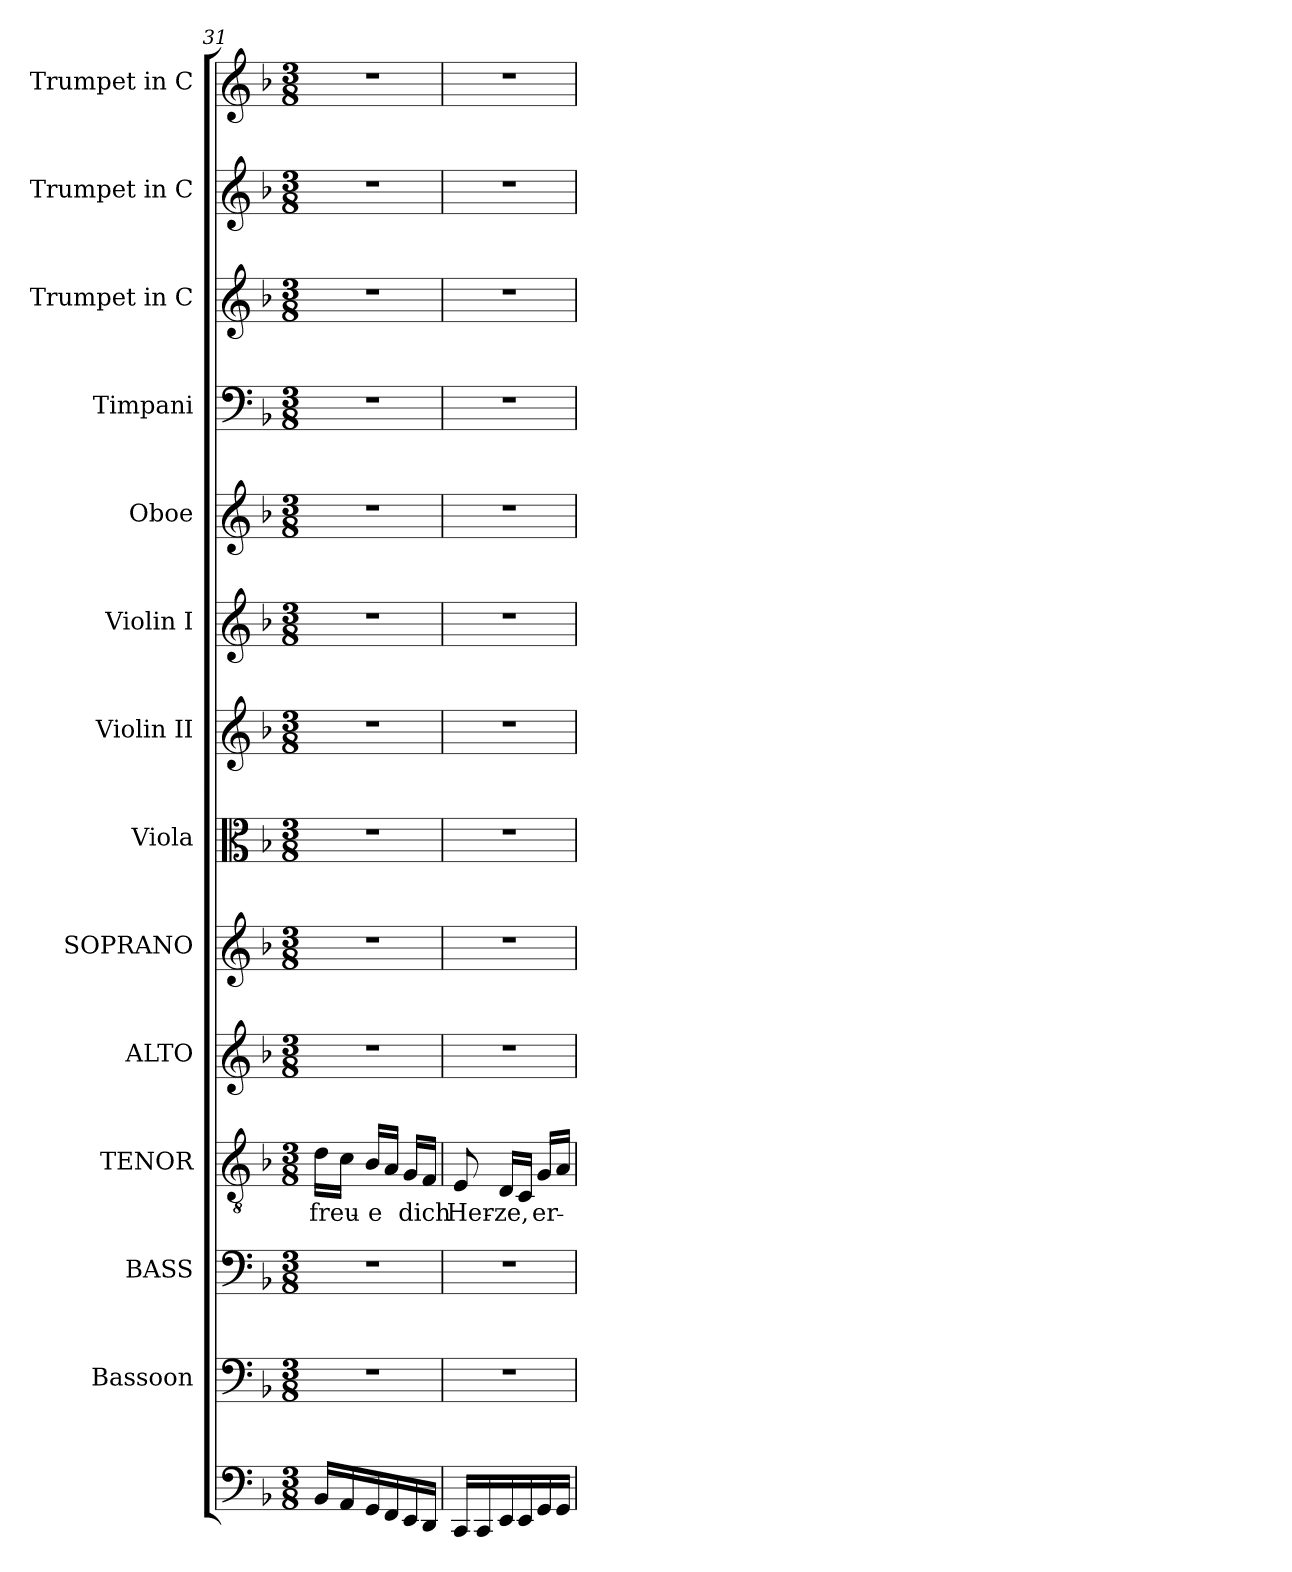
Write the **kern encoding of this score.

**kern	**kern	**kern	**kern	**text	**kern	**kern	**kern	**kern	**kern	**kern	**kern	**kern	**kern	**kern
*part14	*part13	*part12	*part11	*part11	*part10	*part9	*part8	*part7	*part6	*part5	*part4	*part3	*part2	*part1
*staff14	*staff13	*staff12	*staff11	*staff11	*staff10	*staff9	*staff8	*staff7	*staff6	*staff5	*staff4	*staff3	*staff2	*staff1
*	*I"Bassoon	*I"BASS	*I"TENOR	*	*I"ALTO	*I"SOPRANO	*I"Viola	*I"Violin II	*I"Violin I	*I"Oboe	*I"Timpani	*I"Trumpet in C	*I"Trumpet in C	*I"Trumpet in C
*	*	*	*	*	*I'Alto	*I'Soprano	*I'Viola	*I'Violin II	*I'Violin I	*I'Oboe	*I'Timp.	*	*	*
*clefF4	*clefF4	*clefF4	*clefGv2	*	*clefG2	*clefG2	*clefC3	*clefG2	*clefG2	*clefG2	*clefF4	*clefG2	*clefG2	*clefG2
*	*	*	*ITrd7c12	*	*	*	*	*	*	*	*	*	*	*
*k[b-]	*k[b-]	*k[b-]	*k[b-]	*	*k[b-]	*k[b-]	*k[b-]	*k[b-]	*k[b-]	*k[b-]	*k[b-]	*k[b-]	*k[b-]	*k[b-]
*F:	*F:	*F:	*F:	*	*F:	*F:	*F:	*F:	*F:	*F:	*F:	*F:	*F:	*F:
*M3/8	*M3/8	*M3/8	*M3/8	*	*M3/8	*M3/8	*M3/8	*M3/8	*M3/8	*M3/8	*M3/8	*M3/8	*M3/8	*M3/8
=31	=31	=31	=31	=31	=31	=31	=31	=31	=31	=31	=31	=31	=31	=31
!	!LO:N:vis=1	!LO:N:vis=1	!	!	!	!	!	!	!	!	!	!	!	!
!	!	!	!	!LO:LY:b:color=#000000	!LO:N:vis=1	!LO:N:vis=1	!LO:N:vis=1	!LO:N:vis=1	!LO:N:vis=1	!LO:N:vis=1	!LO:N:vis=1	!LO:N:vis=1	!LO:N:vis=1	!LO:N:vis=1
16BB-i/LL	4.r	4.r	16Di\LL	-freu-	4.r	4.r	4.r	4.r	4.r	4.r	4.r	4.r	4.r	4.r
16AAi/	.	.	16Ci\JJ	.	.	.	.	.	.	.	.	.	.	.
!	!	!	!	!LO:LY:b:color=#000000	!	!	!	!	!	!	!	!	!	!
16GGi/	.	.	16BB-i/LL	-e	.	.	.	.	.	.	.	.	.	.
16FFi/	.	.	16AAi/JJ	.	.	.	.	.	.	.	.	.	.	.
!	!	!	!	!LO:LY:b:color=#000000	!	!	!	!	!	!	!	!	!	!
16EEi/	.	.	16GGi/LL	dich	.	.	.	.	.	.	.	.	.	.
16DDi/JJ	.	.	16FFi/JJ	.	.	.	.	.	.	.	.	.	.	.
=32	=32	=32	=32	=32	=32	=32	=32	=32	=32	=32	=32	=32	=32	=32
!	!LO:N:vis=1	!LO:N:vis=1	!	!	!	!	!	!	!	!	!	!	!	!
!	!	!	!	!LO:LY:b:color=#000000	!LO:N:vis=1	!LO:N:vis=1	!LO:N:vis=1	!LO:N:vis=1	!LO:N:vis=1	!LO:N:vis=1	!LO:N:vis=1	!LO:N:vis=1	!LO:N:vis=1	!LO:N:vis=1
16CCi/LL	4.r	4.r	8EEi/	Her-	4.r	4.r	4.r	4.r	4.r	4.r	4.r	4.r	4.r	4.r
16CCi/	.	.	.	.	.	.	.	.	.	.	.	.	.	.
!	!	!	!	!LO:LY:b:color=#000000	!	!	!	!	!	!	!	!	!	!
16EEi/	.	.	16DDi/LL	-ze,	.	.	.	.	.	.	.	.	.	.
16EEi/	.	.	16CCi/JJ	.	.	.	.	.	.	.	.	.	.	.
!	!	!	!	!LO:LY:b:color=#000000	!	!	!	!	!	!	!	!	!	!
16GGi/	.	.	16GGi/LL	er-	.	.	.	.	.	.	.	.	.	.
16GGi/JJ	.	.	16AAi/JJ	.	.	.	.	.	.	.	.	.	.	.
=	=	=	=	=	=	=	=	=	=	=	=	=	=	=
*-	*-	*-	*-	*-	*-	*-	*-	*-	*-	*-	*-	*-	*-	*-
